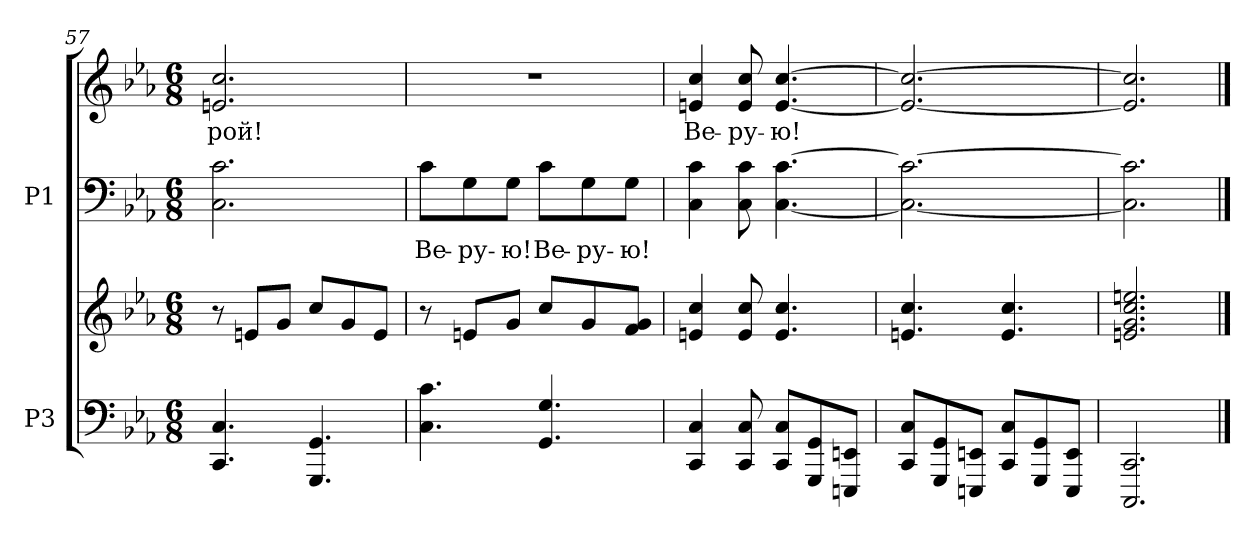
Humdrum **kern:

**kern	**kern	**kern	**text	**kern	**text
*part2	*part2	*part1	*part1	*part1	*part1
*staff4	*staff3	*staff2	*staff2	*staff1	*staff1
*I"P3	*	*I"P1	*	*	*
*clefF4	*clefG2	*clefF4	*	*clefG2	*
*k[b-e-a-]	*k[b-e-a-]	*k[b-e-a-]	*	*k[b-e-a-]	*
*c:	*c:	*c:	*	*c:	*
*M6/8	*M6/8	*M6/8	*	*M6/8	*
=57	=57	=57	=57	=57	=57
!	!	!	!	!	!LO:LY:b:color=#000000
4.CCi/ 4.Ci	8r	2.Ci\ 2.ci	.	2.eni/ 2.cci	-рой!
.	8eni/L	.	.	.	.
.	8gi/J	.	.	.	.
4.GGGi/ 4.GGi	8cci/L	.	.	.	.
.	8gi/	.	.	.	.
.	8ei/J	.	.	.	.
!!LO:LB:g=z
=58	=58	=58	=58	=58	=58
!	!	!	!LO:LY:a:color=#000000	!LO:N:vis=1	!
4.Ci\ 4.ci	8r	8ci\L	Ве-	2.r	.
!	!	!	!LO:LY:a:color=#000000	!	!
.	8eni/L	8Gi\	-ру-	.	.
!	!	!	!LO:LY:a:color=#000000	!	!
.	8gi/J	8Gi\J	-ю!	.	.
!	!	!	!LO:LY:a:color=#000000	!	!
4.GGi/ 4.Gi	8cci/L	8ci\L	Ве-	.	.
!	!	!	!LO:LY:a:color=#000000	!	!
.	8gi/	8Gi\	-ру-	.	.
!	!	!	!LO:LY:a:color=#000000	!	!
.	8fi/ 8giJ	8Gi\J	-ю!	.	.
=59	=59	=59	=59	=59	=59
!	!	!	!	!	!LO:LY:b:color=#000000
4CCi/ 4Ci	4eni/ 4cci	4Ci\ 4ci	.	4eni/ 4cci	Ве-
!	!	!	!	!	!LO:LY:b:color=#000000
8CCi/ 8Ci	8ei/ 8cci	8Ci\ 8ci	.	8ei/ 8cci	-ру-
!	!	!	!	!	!LO:LY:b:color=#000000
8CCi/ 8CiL	4.ei/ 4.cci	[<4.Ci\ [>4.ci	.	[<4.ei/ [>4.cci	-ю!
8GGGi/ 8GGi	.	.	.	.	.
8EEEni/ 8EEniJ	.	.	.	.	.
=60	=60	=60	=60	=60	=60
8CCi/ 8CiL	4.eni/ 4.cci	2.Ci\_< 2.ci_>	.	2.ei/_< 2.cci_>	.
8GGGi/ 8GGi	.	.	.	.	.
8EEEni/ 8EEniJ	.	.	.	.	.
8CCi/ 8CiL	4.ei/ 4.cci	.	.	.	.
8GGGi/ 8GGi	.	.	.	.	.
8EEEi/ 8EEiJ	.	.	.	.	.
=61	=61	=61	=61	=61	=61
2.CCCi/ 2.CCi	2.eni/ 2.gi 2.cci 2.eeni	2.Ci\] 2.ci]	.	2.ei/] 2.cci]	.
==	==	==	==	==	==
*-	*-	*-	*-	*-	*-
